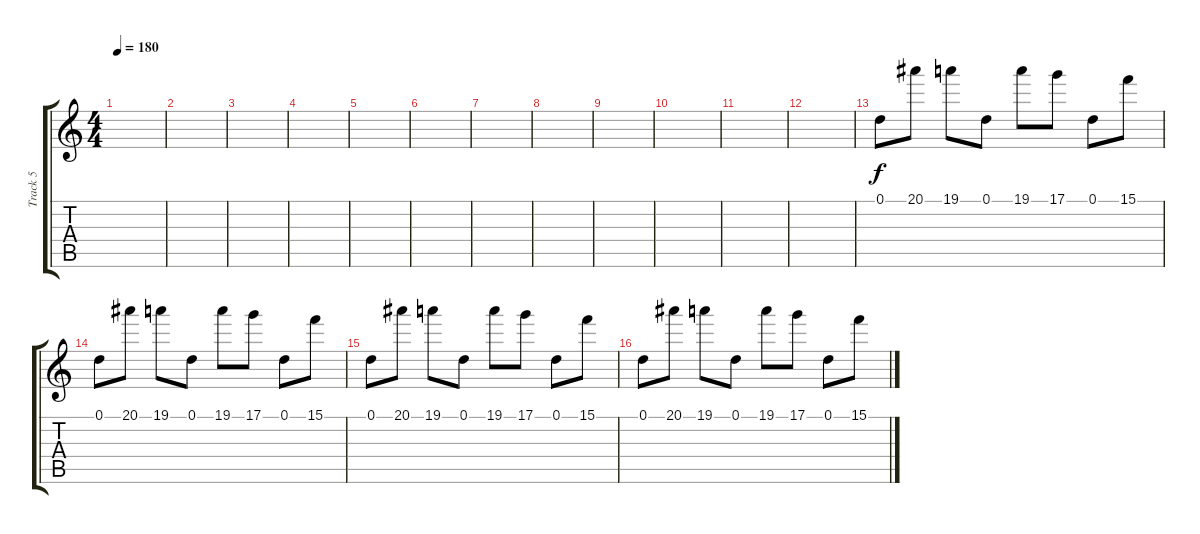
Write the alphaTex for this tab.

\track ("Track 5" "Track 5") {instrument overdrivenguitar}
\staff {score tabs}
\tuning (D4 A3 F3 C3 G2 D2) {hide}
\ts (4 4)
\tempo 180
\clef g2
\ks c
|
|
|
|
|
|
|
|
|
|
|
|
0.1.8 20.1.8 19.1.8 0.1.8 19.1.8 17.1.8 0.1.8 15.1.8 |
0.1.8 20.1.8 19.1.8 0.1.8 19.1.8 17.1.8 0.1.8 15.1.8 |
0.1.8 20.1.8 19.1.8 0.1.8 19.1.8 17.1.8 0.1.8 15.1.8 |
0.1.8 20.1.8 19.1.8 0.1.8 19.1.8 17.1.8 0.1.8 15.1.8
